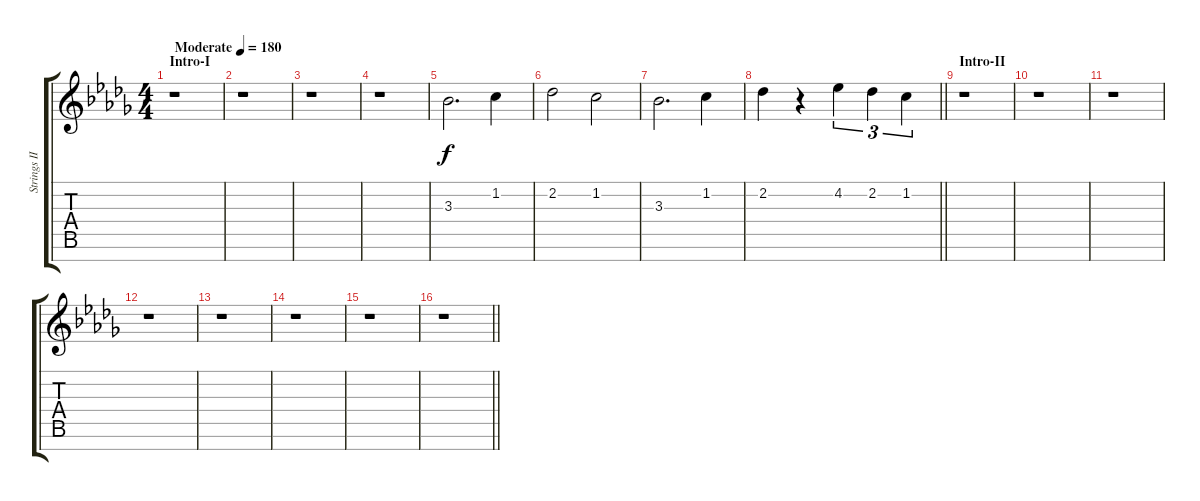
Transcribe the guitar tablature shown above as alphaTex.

\track ("Strings II" "Strings II") {instrument stringensemble1}
\staff {score tabs}
\tuning (E5 B4 G4 D4 A3 E3 B2) {hide}
\ts (4 4)
\section ("" "Intro-I")
\tempo (180 "Moderate")
\clef g2
\ks db
r.1{dy f instrument stringensemble1} |
r.1 |
r.1 |
r.1 |
3.3.2{d} 1.2.4 |
2.2.2 1.2.2 |
3.3.2{d} 1.2.4 |
\barLineRight lightlight
2.2.4 r.4 4.2.4{tu (3 2)} 2.2.4{tu (3 2)} 1.2.4{tu (3 2)} |
\section ("" "Intro-II")
r.1 |
r.1 |
r.1 |
r.1 |
r.1 |
r.1 |
r.1 |
\barLineRight lightlight
r.1
